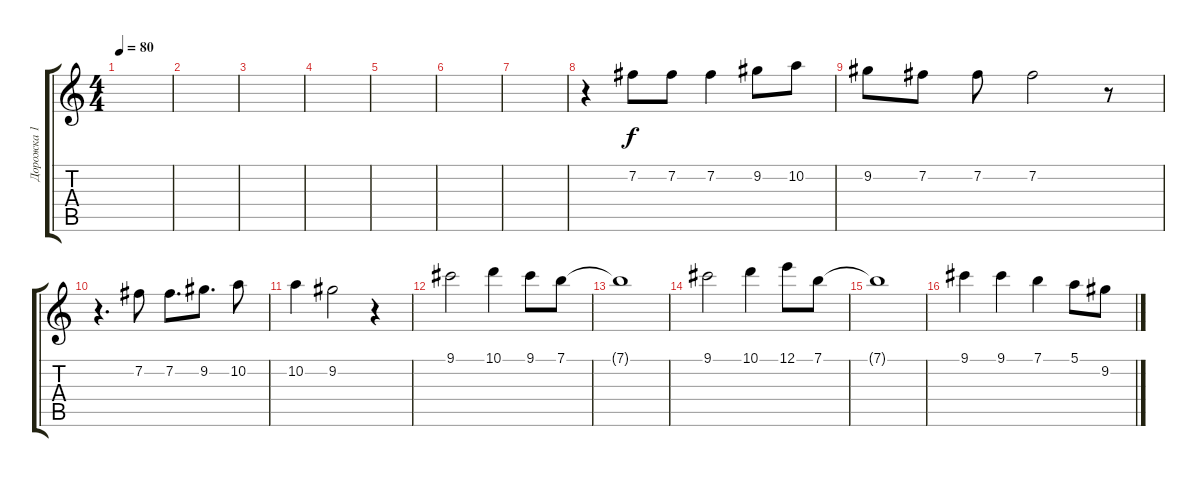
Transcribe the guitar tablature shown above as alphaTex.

\track ("Дорожка 1" "Дорожка 1") {instrument acousticguitarnylon}
\staff {score tabs}
\tuning (E4 B3 G3 D3 A2 E2) {hide}
\ts (4 4)
\tempo 80
\clef g2
\ks c
|
|
|
|
|
|
|
r.4 7.2.8 7.2.8 7.2.4 9.2.8 10.2.8 |
9.2.8 7.2.8 7.2.8 7.2.2 r.8 |
r.4{d} 7.2.8 7.2.8{d} 9.2.8{d} 10.2.8 |
10.2.4 9.2.2 r.4 |
9.1.2 10.1.4 9.1.8 7.1.8 |
7.1{t}.1 |
9.1.2 10.1.4 12.1.8 7.1.8 |
7.1{t}.1 |
9.1.4 9.1.4 7.1.4 5.1.8 9.2.8
